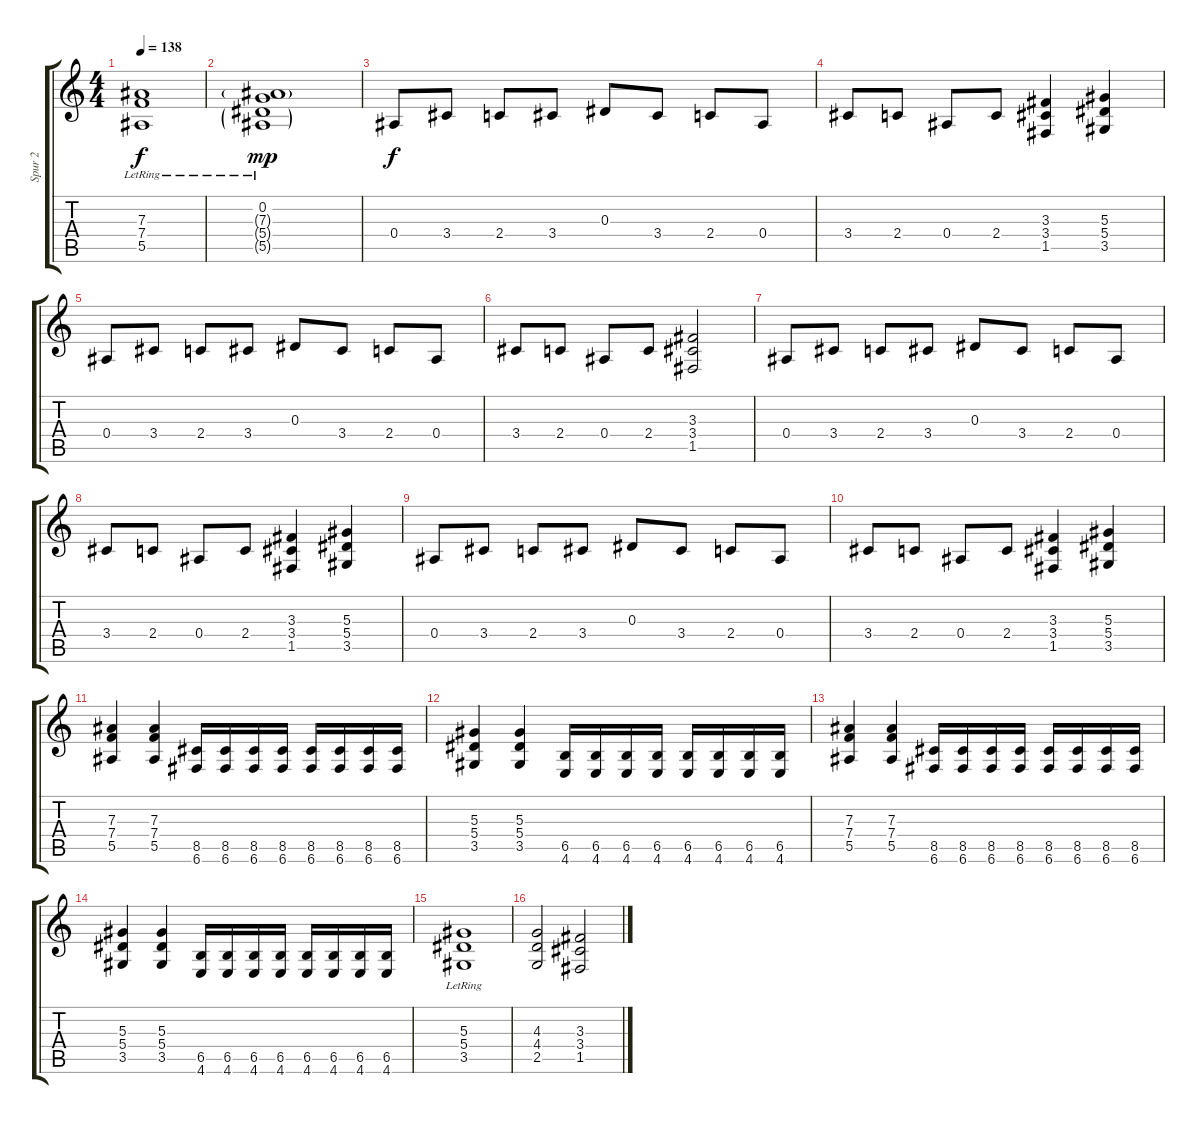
\track ("Spur 2" "Spur 2") {instrument distortionguitar}
\staff {score tabs}
\tuning (C4 G3 Eb3 Bb2 F2 C2) {hide}
\ts (4 4)
\tempo 138
\clef g2
\ks c
(7.3 7.4{lr} 5.5).1{dy f} |
(0.2 7.3{g lr} 5.4{g} 5.5{g}).1{dy mp} |
0.4.8{dy f} 3.4.8 2.4.8 3.4.8 0.3.8 3.4.8 2.4.8 0.4.8 |
3.4.8 2.4.8 0.4.8 2.4.8 (3.3 3.4 1.5).4 (5.3 5.4 3.5).4 |
0.4.8 3.4.8 2.4.8 3.4.8 0.3.8 3.4.8 2.4.8 0.4.8 |
3.4.8 2.4.8 0.4.8 2.4.8 (3.3 3.4 1.5).2 |
0.4.8 3.4.8 2.4.8 3.4.8 0.3.8 3.4.8 2.4.8 0.4.8 |
3.4.8 2.4.8 0.4.8 2.4.8 (3.3 3.4 1.5).4 (5.3 5.4 3.5).4 |
0.4.8 3.4.8 2.4.8 3.4.8 0.3.8 3.4.8 2.4.8 0.4.8 |
3.4.8 2.4.8 0.4.8 2.4.8 (3.3 3.4 1.5).4 (5.3 5.4 3.5).4 |
(7.3 7.4 5.5).4 (7.3 7.4 5.5).4 (8.5 6.6).16 (8.5 6.6).16 (8.5 6.6).16 (8.5 6.6).16 (8.5 6.6).16 (8.5 6.6).16 (8.5 6.6).16 (8.5 6.6).16 |
(5.3 5.4 3.5).4 (5.3 5.4 3.5).4 (6.5 4.6).16 (6.5 4.6).16 (6.5 4.6).16 (6.5 4.6).16 (6.5 4.6).16 (6.5 4.6).16 (6.5 4.6).16 (6.5 4.6).16 |
(7.3 7.4 5.5).4 (7.3 7.4 5.5).4 (8.5 6.6).16 (8.5 6.6).16 (8.5 6.6).16 (8.5 6.6).16 (8.5 6.6).16 (8.5 6.6).16 (8.5 6.6).16 (8.5 6.6).16 |
(5.3 5.4 3.5).4 (5.3 5.4 3.5).4 (6.5 4.6).16 (6.5 4.6).16 (6.5 4.6).16 (6.5 4.6).16 (6.5 4.6).16 (6.5 4.6).16 (6.5 4.6).16 (6.5 4.6).16 |
(5.3{lr} 5.4 3.5).1 |
(4.3 4.4 2.5).2 (3.3 3.4 1.5).2
